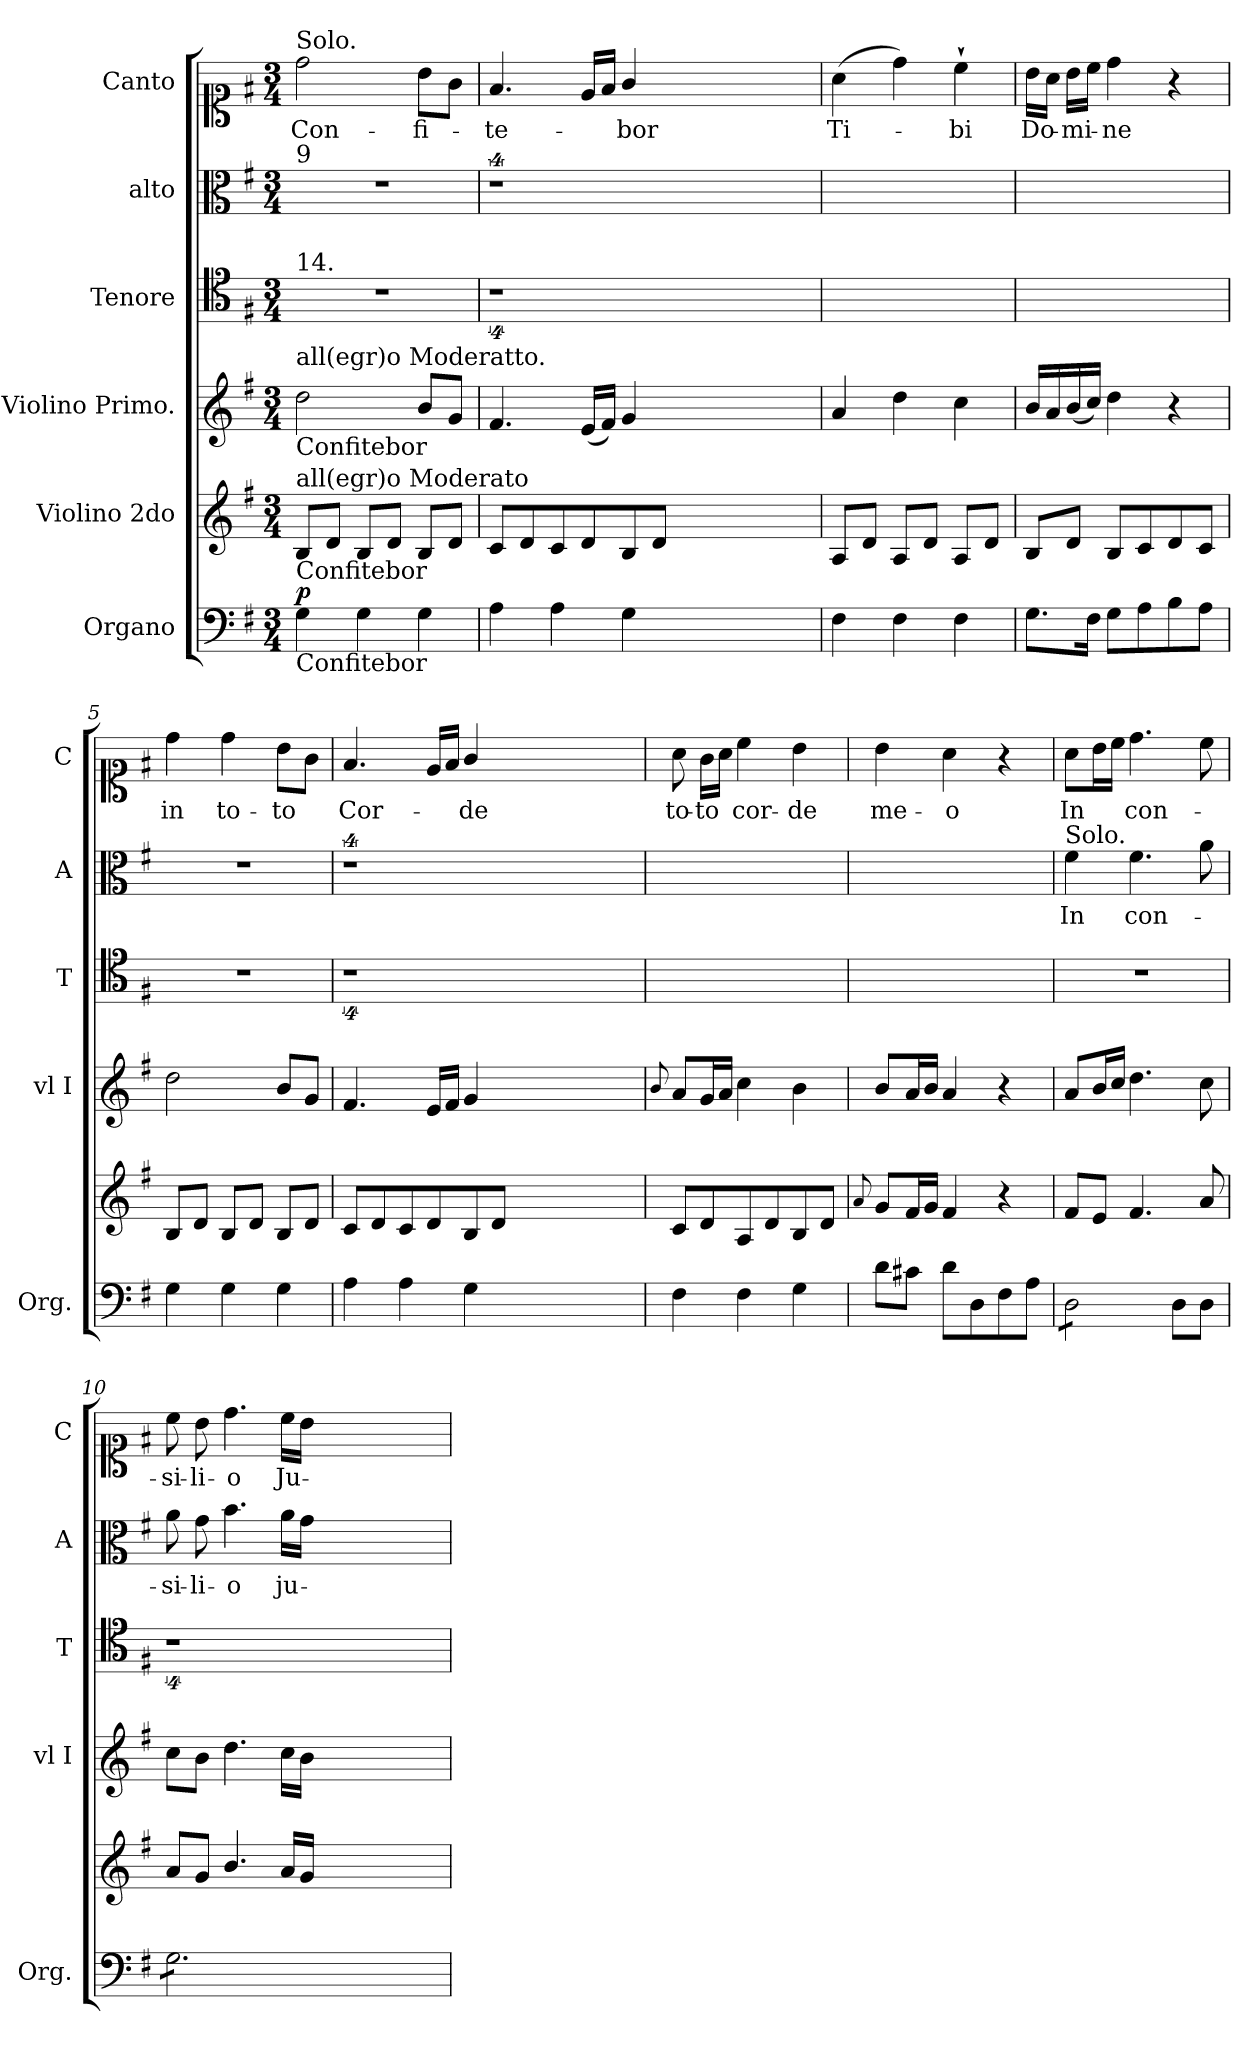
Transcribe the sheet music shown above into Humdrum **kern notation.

**kern	**dynam	**kern	**kern	**kern	**kern	**text	**kern	**text
*part6	*part6	*part5	*part4	*part3	*part2	*part2	*part1	*part1
*staff6	*staff6	*staff5	*staff4	*staff3	*staff2	*staff2	*staff1	*staff1
*I"Organo	*	*I"Violino 2do	*I"Violino Primo.	*I"Tenore	*I"alto	*	*I"Canto	*
*I'Org.	*	*	*I'vl I	*I'T	*I'A	*	*I'C	*
*clefF4	*	*clefG2	*clefG2	*clefC4	*clefC3	*	*clefC1	*
*k[f#]	*	*k[f#]	*k[f#]	*k[f#]	*k[f#]	*	*k[f#]	*
*M3/4	*	*M3/4	*M3/4	*M3/4	*M3/4	*	*M3/4	*
=1	=1	=1	=1	=1	=1	=1	=1	=1
!	!	!	!	!	!	!	!LO:TX:a:t=Solo.	!
!	!	!	!	!	!LO:TX:a:t=9	!	!	!
!	!	!	!	!LO:TX:a:t=14.	!	!	!	!
!	!	!	!LO:TX:b:t=Confitebor	!	!	!	!	!
!	!	!	!LO:TX:a:t=all(egr)o Moderatto.	!	!	!	!	!
!	!	!LO:TX:b:t=Confitebor	!	!	!	!	!	!
!	!	!LO:TX:a:t=all(egr)o Moderato	!	!	!	!	!	!
!LO:TX:b:t=Confitebor	!	!	!	!	!	!	!	!
!	!LO:DY:a	!	!	!	!	!	!	!
4G\	p	8B/L	2dd\	2.r	2.r	.	2dd\	Con-
.	.	8d/J	.	.	.	.	.	.
4G\	.	8B/L	.	.	.	.	.	.
.	.	8d/J	.	.	.	.	.	.
4G\	.	8B/L	8b/L	.	.	.	8b\L	-fi-
.	.	8d/J	8g/J	.	.	.	8g\J	.
=2	=2	=2	=2	=2	=2	=2	=2	=2
4A\	.	8c/L	4.f#/	4%9r	4%9r	.	4.f#/	-te-
.	.	8d/	.	.	.	.	.	.
4A\	.	8c/	.	.	.	.	.	.
.	.	8d/	(16e/LL	.	.	.	16e/LL	.
.	.	.	16f#/JJ)	.	.	.	16f#/JJ	.
4G\	.	8B/	4g/	.	.	.	4g/	-bor
.	.	8d/J	.	.	.	.	.	.
1.ryy	.	1.ryy	1.ryy	.	.	.	1.ryy	.
=3	=3	=3	=3	=3	=3	=3	=3	=3
4F#\	.	8A/L	4a/	2.ryy	2.ryy	.	(4a\	Ti-
.	.	8d/J	.	.	.	.	.	.
4F#\	.	8A/L	4dd\	.	.	.	4dd\)	.
.	.	8d/J	.	.	.	.	.	.
4F#\	.	8A/L	4cc\	.	.	.	4cc`\	-bi
.	.	8d/J	.	.	.	.	.	.
=4	=4	=4	=4	=4	=4	=4	=4	=4
8.G\L	.	8B/L	16b/LL	2.ryy	2.ryy	.	16b\LL	Do-
.	.	.	16a/	.	.	.	16a\JJ	.
.	.	8d/J	(16b/	.	.	.	16b\LL	-mi-
16F#\Jk	.	.	16cc/JJ)	.	.	.	16cc\JJ	.
8G\L	.	8B/L	4dd\	.	.	.	4dd\	-ne
8A\	.	8c/	.	.	.	.	.	.
8B\	.	8d/	4r	.	.	.	4r	.
8A\J	.	8c/J	.	.	.	.	.	.
=5	=5	=5	=5	=5	=5	=5	=5	=5
4G\	.	8B/L	2dd\	2.r	2.r	.	4dd\	in
.	.	8d/J	.	.	.	.	.	.
4G\	.	8B/L	.	.	.	.	4dd\	to-
.	.	8d/J	.	.	.	.	.	.
4G\	.	8B/L	8b/L	.	.	.	8b\L	-to
.	.	8d/J	8g/J	.	.	.	8g\J	.
=6	=6	=6	=6	=6	=6	=6	=6	=6
4A\	.	8c/L	4.f#/	4%9r	4%9r	.	4.f#/	Cor-
.	.	8d/	.	.	.	.	.	.
4A\	.	8c/	.	.	.	.	.	.
.	.	8d/	16e/LL	.	.	.	16e/LL	.
.	.	.	16f#/JJ	.	.	.	16f#/JJ	.
4G\	.	8B/	4g/	.	.	.	4g/	-de
.	.	8d/J	.	.	.	.	.	.
1.ryy	.	1.ryy	1.ryy	.	.	.	1.ryy	.
=7	=7	=7	=7	=7	=7	=7	=7	=7
.	.	.	8qqb/	.	.	.	.	.
4F#\	.	8c/L	8a/L	2.ryy	2.ryy	.	8a\	to-
.	.	8d/	16g/L	.	.	.	16g\LL	-to
.	.	.	16a/JJ	.	.	.	16a\JJ	.
4F#\	.	8A/	4cc\	.	.	.	4cc\	cor-
.	.	8d/	.	.	.	.	.	.
4G\	.	8B/	4b\	.	.	.	4b\	-de
.	.	8d/J	.	.	.	.	.	.
=8	=8	=8	=8	=8	=8	=8	=8	=8
.	.	8qqa/	.	.	.	.	.	.
8d\L	.	8g/L	8b/L	2.ryy	2.ryy	.	4b\	me-
8c#X\J	.	16f#/L	16a/L	.	.	.	.	.
.	.	16g/JJ	16b/JJ	.	.	.	.	.
8d\L	.	4f#/	4a/	.	.	.	4a\	-o
8D\	.	.	.	.	.	.	.	.
8F#\	.	4r	4r	.	.	.	4r	.
8A\J	.	.	.	.	.	.	.	.
=9	=9	=9	=9	=9	=9	=9	=9	=9
!	!	!	!	!	!LO:TX:a:t=Solo.	!	!	!
*tremolo	*	*	*	*	*	*	*	*
8D\L	.	8f#/L	8a/L	2.r	4f#\	In	8a\L	In
8D\	.	8e/J	16b/L	.	.	.	16b\L	.
.	.	.	16cc/JJ	.	.	.	16cc\JJ	.
8D\	.	4.f#/	4.dd\	.	4.f#\	con-	4.dd\	con-
8D\J	.	.	.	.	.	.	.	.
*Xtremolo	*	*	*	*	*	*	*	*
8D\L	.	.	.	.	.	.	.	.
8D\J	.	8a/	8cc\	.	8a\	.	8cc\	.
=10	=10	=10	=10	=10	=10	=10	=10	=10
*tremolo	*	*	*	*	*	*	*	*
8G\L	.	8a/L	8cc\L	4%9r	8a\	-si-	8cc\	-si-
8G\	.	8g/J	8b\J	.	8g\	-li-	8b\	-li-
8G\	.	4.b/	4.dd\	.	4.b\	-o	4.dd\	-o
8G\	.	.	.	.	.	.	.	.
8G\	.	.	.	.	.	.	.	.
8G\J	.	16a/LL	16cc\LL	.	16a\LL	ju-	16cc\LL	Ju-
*Xtremolo	*	*	*	*	*	*	*	*
.	.	16g/JJ	16b\JJ	.	16g\JJ	.	16b\JJ	.
1.ryy	.	1.ryy	1.ryy	.	1.ryy	.	1.ryy	.
=	=	=	=	=	=	=	=	=
*-	*-	*-	*-	*-	*-	*-	*-	*-
